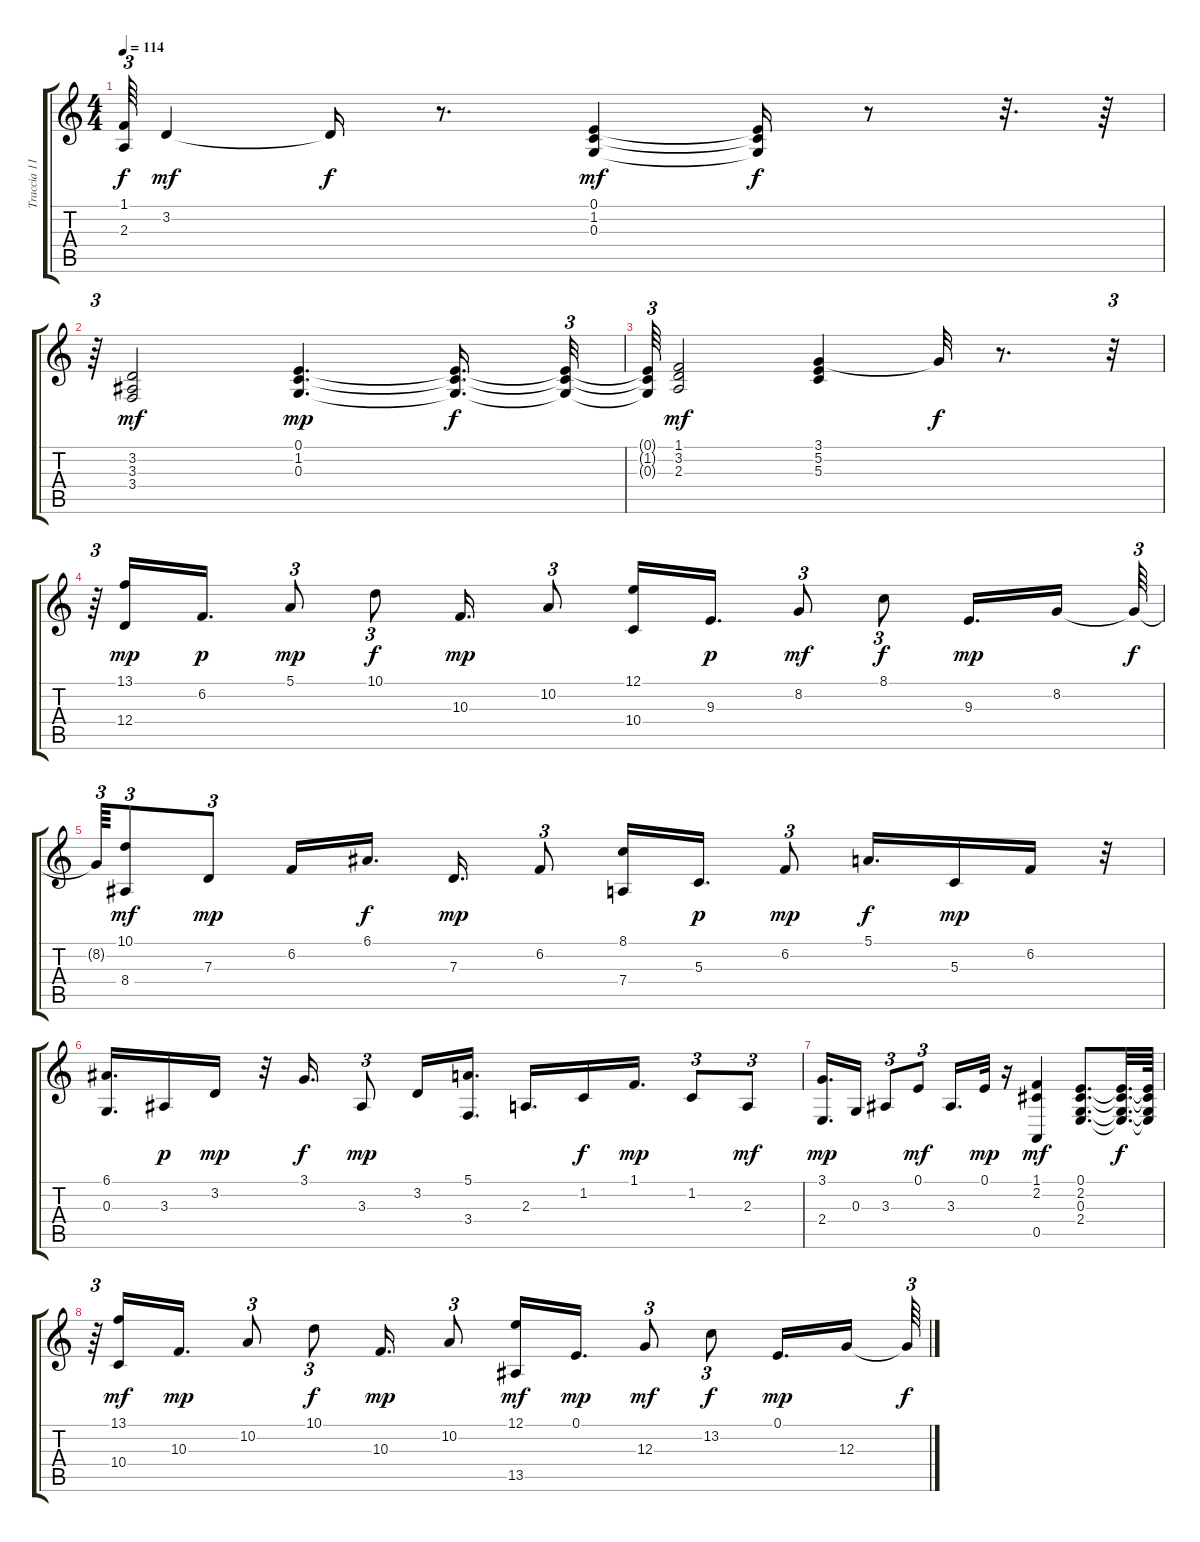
\track ("Traccia 11" "Traccia 11") {instrument electricpiano1}
\staff {score tabs}
\tuning (E4 B3 G3 D3 A2 E2) {hide}
\ts (4 4)
\tempo 114
\clef g2
\ks c
(1.1{t} 2.3{t}).64{tu (3 2) dy f} 3.2.4{dy mf} 3.2{t}.16{dy f} r.8{d} (0.1 1.2 0.3).4{dy mf} (0.1{t} 1.2{t} 0.3{t}).16{dy f} r.8 r.32{d} r.64 |
r.64{tu (3 2)} (3.2 3.3 3.4).2{dy mf} (0.1 1.2 0.3).4{d dy mp} (0.1{t} 1.2{t} 0.3{t}).16{d dy f} (0.1{t} 1.2{t} 0.3{t}).32{tu (3 2)} |
(0.1{t} 1.2{t} 0.3{t}).64{tu (3 2)} (1.1 3.2 2.3).2{dy mf} (3.1 5.2 5.3).4 3.1{t}.32{dy f} r.8{d} r.32{tu (3 2)} |
r.64{tu (3 2)} (13.1 12.4).16{dy mp} 6.2.16{d dy p} 5.1.8{tu (3 2) dy mp} 10.1.8{tu (3 2) dy f} 10.3.16{d dy mp} 10.2.8{tu (3 2)} (12.1 10.4).16 9.3.16{d dy p} 8.2.8{tu (3 2) dy mf} 8.1.8{tu (3 2) dy f} 9.3.16{d dy mp} 8.2.16 8.2{t}.64{tu (3 2) dy f} |
8.2{t}.64{tu (3 2)} (10.1 8.4).8{tu (3 2) dy mf} 7.3.8{tu (3 2) dy mp} 6.2.16 6.1.16{d dy f} 7.3.16{d dy mp} 6.2.8{tu (3 2)} (8.1 7.4).16 5.3.16{d dy p} 6.2.8{tu (3 2) dy mp} 5.1.16{d dy f} 5.3.16{dy mp} 6.2.16 r.32 |
(6.1 0.3).16{d} 3.3.16{dy p} 3.2.16{dy mp} r.32 3.1.16{d dy f} 3.3.8{tu (3 2) dy mp} 3.2.16 (5.1 3.4).16{d} 2.3.16{d} 1.2.16{dy f} 1.1.16{d dy mp} 1.2.8{tu (3 2)} 2.3.8{tu (3 2) dy mf} |
(3.1 2.4).16{d dy mp} 0.3.16 3.3.8{tu (3 2)} 0.1.8{tu (3 2) dy mf} 3.3.16{d} 0.1.32{dy mp} r.16 (1.1 2.2 0.5).4{dy mf} (0.1 2.2 0.3 2.4).8{d} (0.1{t} 2.2{t} 0.3{t} 2.4{t}).32{d dy f} (0.1{t} 2.2{t} 0.3{t} 2.4{t}).64 |
r.64{tu (3 2)} (13.1 10.4).16{dy mf} 10.3.16{d dy mp} 10.2.8{tu (3 2)} 10.1.8{tu (3 2) dy f} 10.3.16{d dy mp} 10.2.8{tu (3 2)} (12.1 13.5).16{dy mf} 0.1.16{d dy mp} 12.3.8{tu (3 2) dy mf} 13.2.8{tu (3 2) dy f} 0.1.16{d dy mp} 12.3.16 12.3{t}.64{tu (3 2) dy f}
